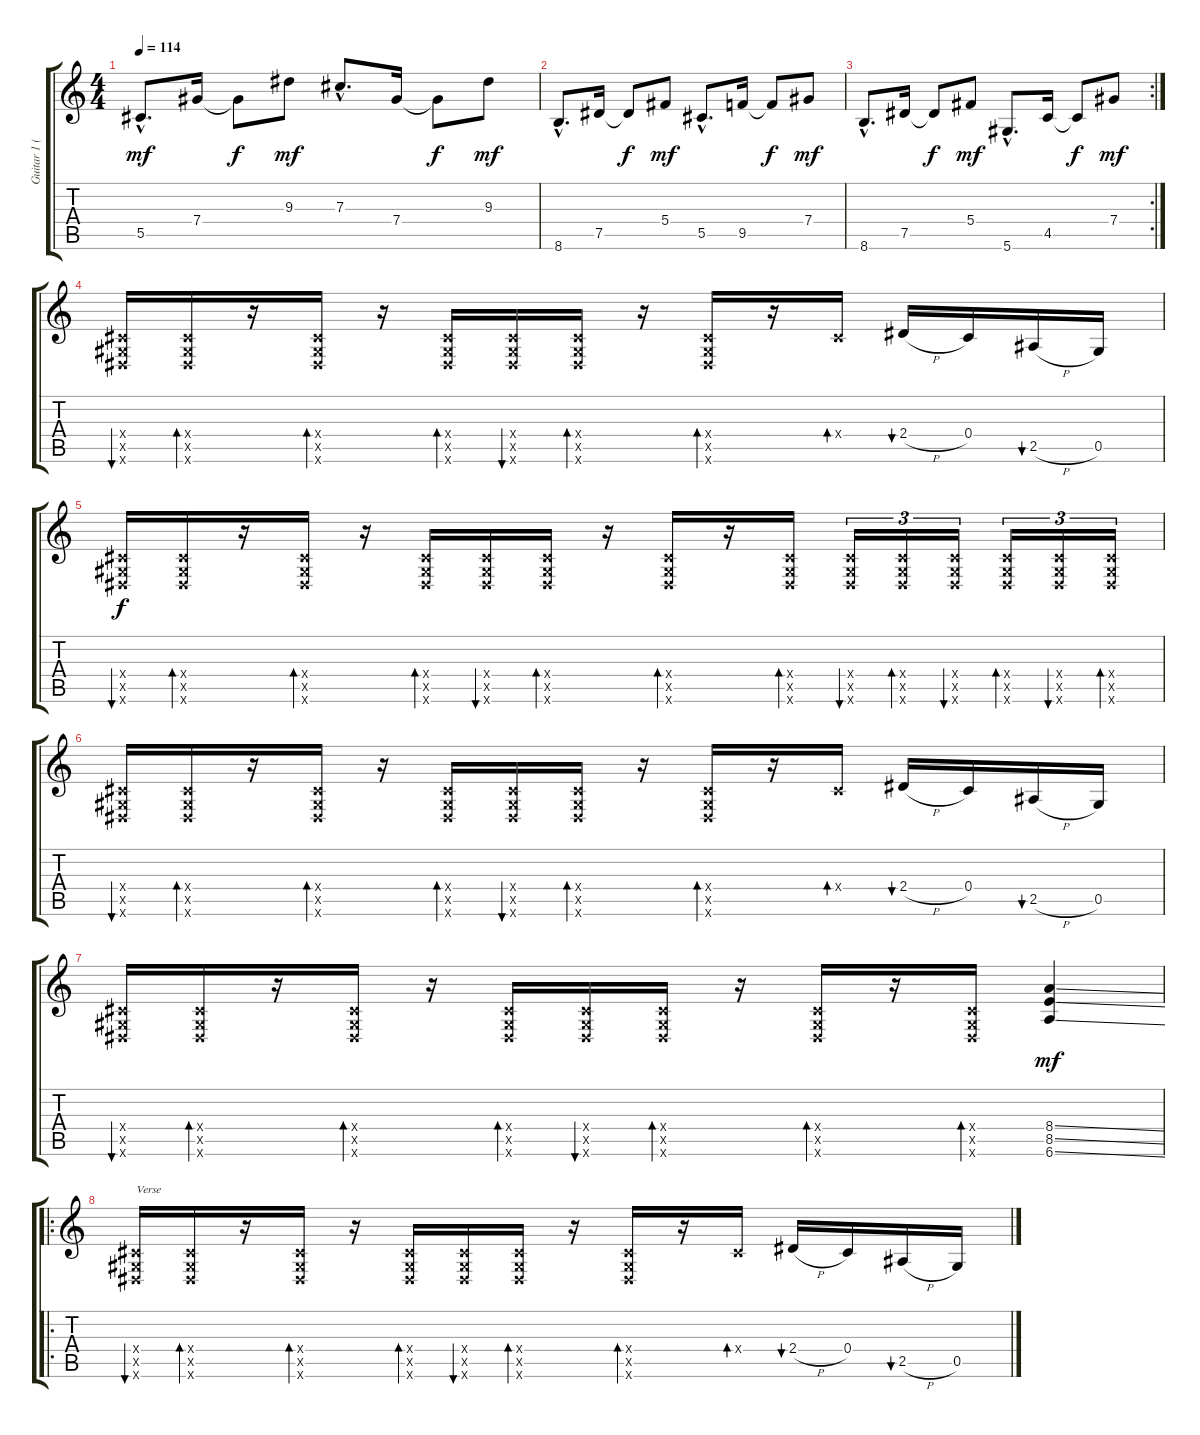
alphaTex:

\track ("Guitar 1 (Dave Mustaine)" "Guitar 1 (") {instrument distortionguitar}
\staff {score tabs}
\tuning (Eb4 Bb3 Gb3 Db3 Ab2 Eb2) {hide}
\ts (4 4)
\tempo 114
\clef g2
\ks c
5.5{hac}.8{d dy mf} 7.4.16 7.4{t}.8{dy f} 9.3.8{dy mf} 7.3{hac}.8{d} 7.4.16 7.4{t}.8{dy f} 9.3.8{dy mf} |
8.6{hac}.8{d} 7.5.16 7.5{t}.8{dy f} 5.4.8{dy mf} 5.5{hac}.8{d} 9.5.16 9.5{t}.8{dy f} 7.4.8{dy mf} |
\rc 2
8.6{hac}.8{d} 7.5.16 7.5{t}.8{dy f} 5.4.8{dy mf} 5.6{hac}.8{d} 4.5.16 4.5{t}.8{dy f} 7.4.8{dy mf} |
(0.4{x} 0.5{x} 0.6{x}).16{bu 30} (0.4{x} 0.5{x} 0.6{x}).16{bd 30} r.16 (0.4{x} 0.5{x} 0.6{x}).16{bd 30} r.16 (0.4{x} 0.5{x} 0.6{x}).16{bd 30} (0.4{x} 0.5{x} 0.6{x}).16{bu 30} (0.4{x} 0.5{x} 0.6{x}).16{bd 30} r.16 (0.4{x} 0.5{x} 0.6{x}).16{bd 30} r.16 0.4{x}.16{bd 30} 2.4{h}.16{bu 30} 0.4.16 2.5{h}.16{bu 30} 0.5.16 |
(0.4{x} 0.5{x} 0.6{x}).16{bu 30 dy f} (0.4{x} 0.5{x} 0.6{x}).16{bd 30} r.16 (0.4{x} 0.5{x} 0.6{x}).16{bd 30} r.16 (0.4{x} 0.5{x} 0.6{x}).16{bd 30} (0.4{x} 0.5{x} 0.6{x}).16{bu 30} (0.4{x} 0.5{x} 0.6{x}).16{bd 30} r.16 (0.4{x} 0.5{x} 0.6{x}).16{bd 30} r.16 (0.4{x} 0.5{x} 0.6{x}).16{bd 30} (0.4{x} 0.5{x} 0.6{x}).16{tu (3 2) bu 30} (0.4{x} 0.5{x} 0.6{x}).16{tu (3 2) bd 30} (0.4{x} 0.5{x} 0.6{x}).16{tu (3 2) bu 30} (0.4{x} 0.5{x} 0.6{x}).16{tu (3 2) bd 30} (0.4{x} 0.5{x} 0.6{x}).16{tu (3 2) bu 30} (0.4{x} 0.5{x} 0.6{x}).16{tu (3 2) bd 30} |
(0.4{x} 0.5{x} 0.6{x}).16{bu 30} (0.4{x} 0.5{x} 0.6{x}).16{bd 30} r.16 (0.4{x} 0.5{x} 0.6{x}).16{bd 30} r.16 (0.4{x} 0.5{x} 0.6{x}).16{bd 30} (0.4{x} 0.5{x} 0.6{x}).16{bu 30} (0.4{x} 0.5{x} 0.6{x}).16{bd 30} r.16 (0.4{x} 0.5{x} 0.6{x}).16{bd 30} r.16 0.4{x}.16{bd 30} 2.4{h}.16{bu 30} 0.4.16 2.5{h}.16{bu 30} 0.5.16 |
(0.4{x} 0.5{x} 0.6{x}).16{bu 30} (0.4{x} 0.5{x} 0.6{x}).16{bd 30} r.16 (0.4{x} 0.5{x} 0.6{x}).16{bd 30} r.16 (0.4{x} 0.5{x} 0.6{x}).16{bd 30} (0.4{x} 0.5{x} 0.6{x}).16{bu 30} (0.4{x} 0.5{x} 0.6{x}).16{bd 30} r.16 (0.4{x} 0.5{x} 0.6{x}).16{bd 30} r.16 (0.4{x} 0.5{x} 0.6{x}).16{bd 30} (8.4{ss} 8.5{ss} 6.6{ss}).4{dy mf} |
\ro
(0.4{x} 0.5{x} 0.6{x}).16{bu 30 txt "Verse"} (0.4{x} 0.5{x} 0.6{x}).16{bd 30} r.16 (0.4{x} 0.5{x} 0.6{x}).16{bd 30} r.16 (0.4{x} 0.5{x} 0.6{x}).16{bd 30} (0.4{x} 0.5{x} 0.6{x}).16{bu 30} (0.4{x} 0.5{x} 0.6{x}).16{bd 30} r.16 (0.4{x} 0.5{x} 0.6{x}).16{bd 30} r.16 0.4{x}.16{bd 30} 2.4{h}.16{bu 30} 0.4.16 2.5{h}.16{bu 30} 0.5.16
